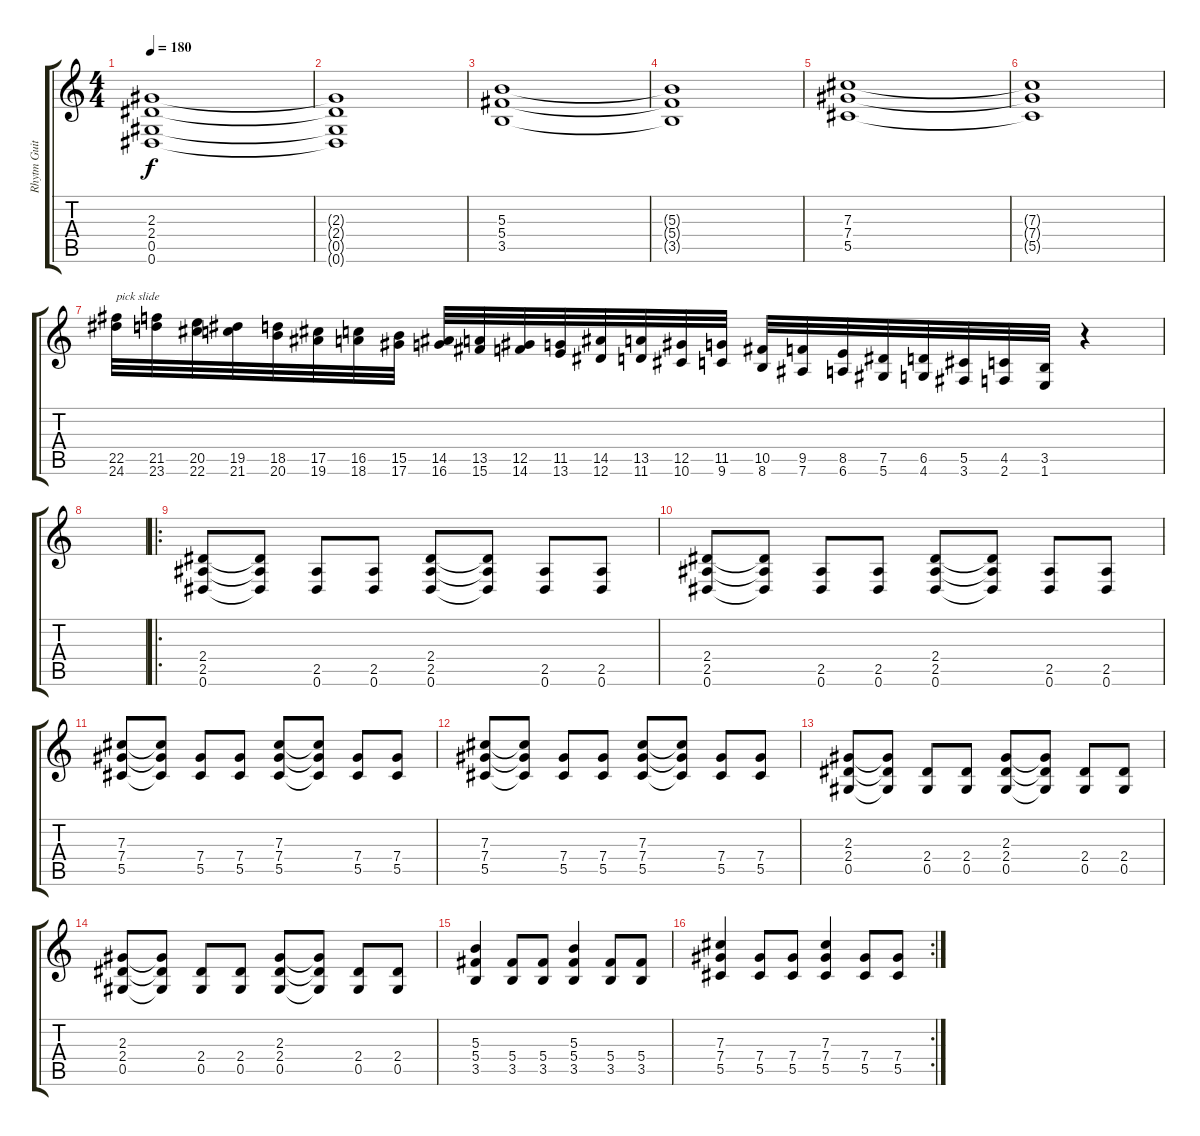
\track ("Rhytm Guitar" "Rhytm Guit") {instrument distortionguitar}
\staff {score tabs}
\tuning (Eb4 Bb3 Gb3 Db3 Ab2 Eb2) {hide}
\ts (4 4)
\tempo 180
\clef g2
\ks c
(2.3 2.4 0.5 0.6).1{dy f} |
(2.3{t} 2.4{t} 0.5{t} 0.6{t}).1 |
(5.3 5.4 3.5).1 |
(5.3{t} 5.4{t} 3.5{t}).1 |
(7.3 7.4 5.5).1 |
(7.3{t} 7.4{t} 5.5{t}).1 |
(22.5 24.6).32{txt "pick slide"} (21.5 23.6).32 (20.5 22.6).32 (19.5 21.6).32 (18.5 20.6).32 (17.5 19.6).32 (16.5 18.6).32 (15.5 17.6).32 (14.5 16.6).32 (13.5 15.6).32 (12.5 14.6).32 (11.5 13.6).32 (14.5 12.6).32 (13.5 11.6).32 (12.5 10.6).32 (11.5 9.6).32 (10.5 8.6).32 (9.5 7.6).32 (8.5 6.6).32 (7.5 5.6).32 (6.5 4.6).32 (5.5 3.6).32 (4.5 2.6).32 (3.5 1.6).32 r.4 |
|
\ro
(2.4 2.5 0.6).8 (2.4{t} 2.5{t} 0.6{t}).8 (2.5 0.6).8 (2.5 0.6).8 (2.4 2.5 0.6).8 (2.4{t} 2.5{t} 0.6{t}).8 (2.5 0.6).8 (2.5 0.6).8 |
(2.4 2.5 0.6).8 (2.4{t} 2.5{t} 0.6{t}).8 (2.5 0.6).8 (2.5 0.6).8 (2.4 2.5 0.6).8 (2.4{t} 2.5{t} 0.6{t}).8 (2.5 0.6).8 (2.5 0.6).8 |
(7.3 7.4 5.5).8 (7.3{t} 7.4{t} 5.5{t}).8 (7.4 5.5).8 (7.4 5.5).8 (7.3 7.4 5.5).8 (7.3{t} 7.4{t} 5.5{t}).8 (7.4 5.5).8 (7.4 5.5).8 |
(7.3 7.4 5.5).8 (7.3{t} 7.4{t} 5.5{t}).8 (7.4 5.5).8 (7.4 5.5).8 (7.3 7.4 5.5).8 (7.3{t} 7.4{t} 5.5{t}).8 (7.4 5.5).8 (7.4 5.5).8 |
(2.3 2.4 0.5).8 (2.3{t} 2.4{t} 0.5{t}).8 (2.4 0.5).8 (2.4 0.5).8 (2.3 2.4 0.5).8 (2.3{t} 2.4{t} 0.5{t}).8 (2.4 0.5).8 (2.4 0.5).8 |
(2.3 2.4 0.5).8 (2.3{t} 2.4{t} 0.5{t}).8 (2.4 0.5).8 (2.4 0.5).8 (2.3 2.4 0.5).8 (2.3{t} 2.4{t} 0.5{t}).8 (2.4 0.5).8 (2.4 0.5).8 |
(5.3 5.4 3.5).4 (5.4 3.5).8 (5.4 3.5).8 (5.3 5.4 3.5).4 (5.4 3.5).8 (5.4 3.5).8 |
\rc 2
(7.3 7.4 5.5).4 (7.4 5.5).8 (7.4 5.5).8 (7.3 7.4 5.5).4 (7.4 5.5).8 (7.4 5.5).8
